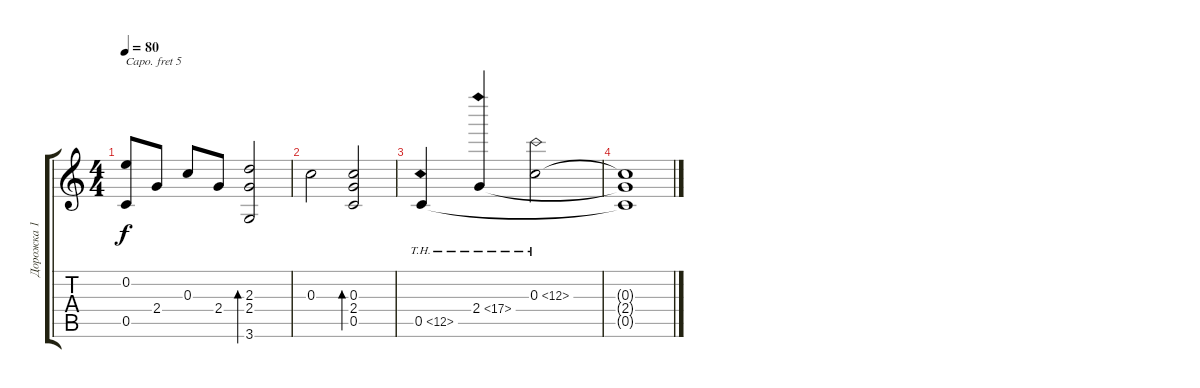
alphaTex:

\track ("Дорожка 1" "Дорожка 1") {instrument acousticguitarsteel}
\staff {score tabs}
\capo 5
\tuning (D4 B3 G3 C3 G2 B1) {hide}
\ts (4 4)
\tempo 80
\clef g2
\ks c
(0.2 0.5).8{dy f} 2.4.8 0.3.8 2.4.8 (2.3 2.4 3.6).2{bd 480} |
0.3.2 (0.3 2.4 0.5).2{bd 480} |
0.5{th 12}.4 2.4{th 15}.4 0.3{th 12}.2 |
(0.3{t} 2.4{t} 0.5{t}).1
